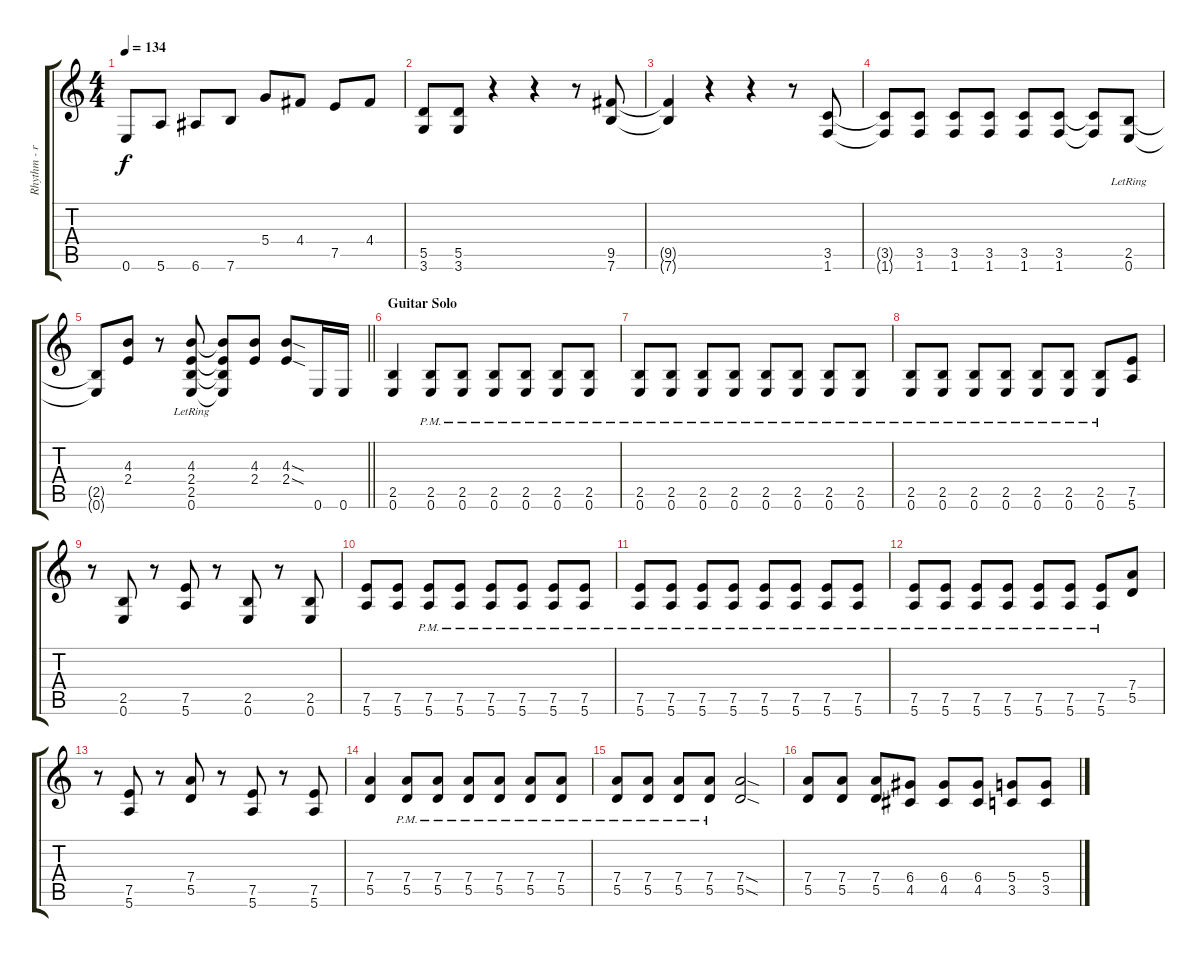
\track ("Rhythm - right" "Rhythm - r") {instrument distortionguitar}
\staff {score tabs}
\tuning (E4 B3 G3 D3 A2 E2) {hide}
\ts (4 4)
\tempo 134
\clef g2
\ks c
0.6{t}.8{dy f} 5.6.8 6.6.8 7.6.8 5.4.8 4.4.8 7.5.8 4.4.8 |
(5.5 3.6).8 (5.5 3.6).8 r.4 r.4 r.8 (9.5 7.6).8 |
(9.5{t} 7.6{t}).4 r.4 r.4 r.8 (3.5 1.6).8 |
(3.5{t} 1.6{t}).8 (3.5 1.6).8 (3.5 1.6).8 (3.5 1.6).8 (3.5 1.6).8 (3.5 1.6).8 (3.5{t} 1.6{t}).8 (2.5{lr} 0.6{lr}).8 |
\barLineRight lightlight
(2.5{t} 0.6{t}).8 (4.3 2.4).8 r.8 (4.3{lr} 2.4{lr} 2.5{lr} 0.6{lr}).8 (4.3{t} 2.4{t} 2.5{t} 0.6{t}).8 (4.3 2.4).8 (4.3{sod} 2.4{sod}).8 0.6.16 0.6.16 |
\section ("" "Guitar Solo")
(2.5 0.6).4 (2.5{pm} 0.6{pm}).8 (2.5{pm} 0.6{pm}).8 (2.5{pm} 0.6{pm}).8 (2.5{pm} 0.6{pm}).8 (2.5{pm} 0.6{pm}).8 (2.5{pm} 0.6{pm}).8 |
(2.5{pm} 0.6{pm}).8 (2.5{pm} 0.6{pm}).8 (2.5{pm} 0.6{pm}).8 (2.5{pm} 0.6{pm}).8 (2.5{pm} 0.6{pm}).8 (2.5{pm} 0.6{pm}).8 (2.5{pm} 0.6{pm}).8 (2.5{pm} 0.6{pm}).8 |
(2.5{pm} 0.6{pm}).8 (2.5{pm} 0.6{pm}).8 (2.5{pm} 0.6{pm}).8 (2.5{pm} 0.6{pm}).8 (2.5{pm} 0.6{pm}).8 (2.5{pm} 0.6{pm}).8 (2.5{pm} 0.6{pm}).8 (7.5 5.6).8 |
r.8 (2.5 0.6).8 r.8 (7.5 5.6).8 r.8 (2.5 0.6).8 r.8 (2.5 0.6).8 |
(7.5 5.6).8 (7.5 5.6).8 (7.5{pm} 5.6{pm}).8 (7.5{pm} 5.6{pm}).8 (7.5{pm} 5.6{pm}).8 (7.5{pm} 5.6{pm}).8 (7.5{pm} 5.6{pm}).8 (7.5{pm} 5.6{pm}).8 |
(7.5{pm} 5.6{pm}).8 (7.5{pm} 5.6{pm}).8 (7.5{pm} 5.6{pm}).8 (7.5{pm} 5.6{pm}).8 (7.5{pm} 5.6{pm}).8 (7.5{pm} 5.6{pm}).8 (7.5{pm} 5.6{pm}).8 (7.5{pm} 5.6{pm}).8 |
(7.5{pm} 5.6{pm}).8 (7.5{pm} 5.6{pm}).8 (7.5{pm} 5.6{pm}).8 (7.5{pm} 5.6{pm}).8 (7.5{pm} 5.6{pm}).8 (7.5{pm} 5.6{pm}).8 (7.5{pm} 5.6{pm}).8 (7.4 5.5).8 |
r.8 (7.5 5.6).8 r.8 (7.4 5.5).8 r.8 (7.5 5.6).8 r.8 (7.5 5.6).8 |
(7.4 5.5).4 (7.4{pm} 5.5{pm}).8 (7.4{pm} 5.5{pm}).8 (7.4{pm} 5.5{pm}).8 (7.4{pm} 5.5{pm}).8 (7.4{pm} 5.5{pm}).8 (7.4{pm} 5.5{pm}).8 |
(7.4{pm} 5.5{pm}).8 (7.4{pm} 5.5{pm}).8 (7.4{pm} 5.5{pm}).8 (7.4{pm} 5.5{pm}).8 (7.4{sod} 5.5{sod}).2 |
(7.4 5.5).8 (7.4 5.5).8 (7.4 5.5).8 (6.4 4.5).8 (6.4 4.5).8 (6.4 4.5).8 (5.4 3.5).8 (5.4 3.5).8
